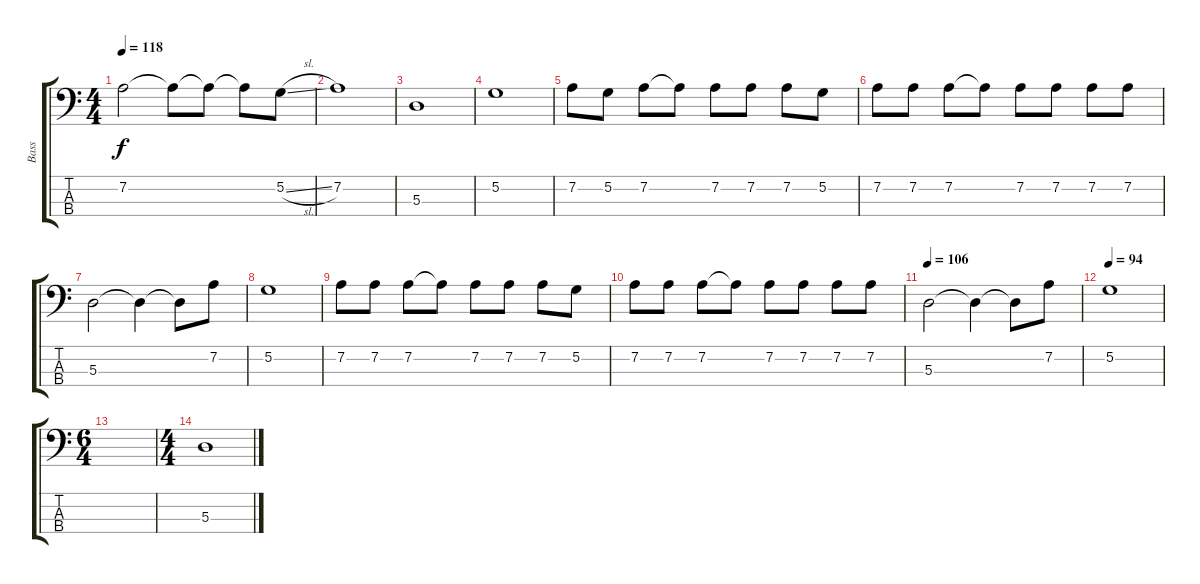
\track ("Bass" "Bass") {instrument electricbassfinger}
\staff {score tabs}
\tuning (G2 D2 A1 E1) {hide}
\ts (4 4)
\tempo 118
\clef f4
\ks c
7.2.2{dy f} 7.2{t}.8 7.2{t}.8 7.2{t}.8 5.2{sl}.8 |
7.2.1 |
5.3.1 |
5.2.1 |
7.2.8 5.2.8 7.2.8 7.2{t}.8 7.2.8 7.2.8 7.2.8 5.2.8 |
7.2.8 7.2.8 7.2.8 7.2{t}.8 7.2.8 7.2.8 7.2.8 7.2.8 |
5.3.2 5.3{t}.4 5.3{t}.8 7.2.8 |
5.2.1 |
7.2.8 7.2.8 7.2.8 7.2{t}.8 7.2.8 7.2.8 7.2.8 5.2.8 |
7.2.8 7.2.8 7.2.8 7.2{t}.8 7.2.8 7.2.8 7.2.8 7.2.8 |
\tempo 106
5.3.2 5.3{t}.4 5.3{t}.8 7.2.8 |
\tempo 94
5.2.1 |
\ts (6 4)
|
\ts (4 4)
5.3.1
